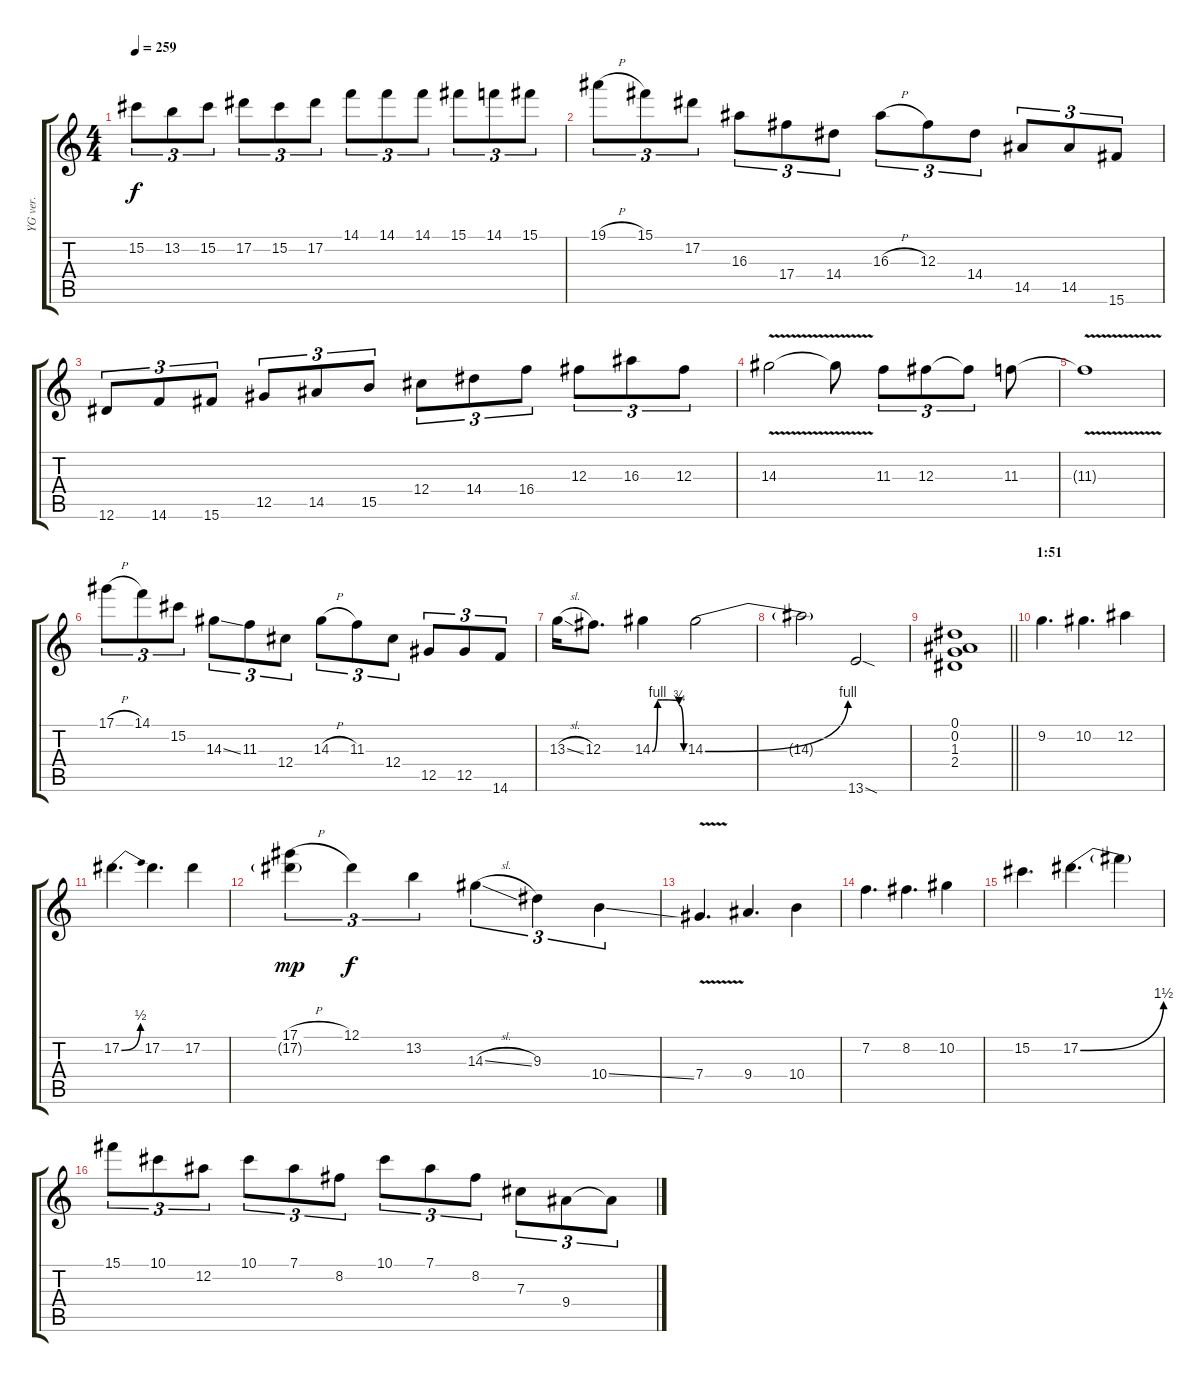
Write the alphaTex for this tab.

\track ("YG ver." "YG ver.") {mute instrument overdrivenguitar}
\staff {score tabs}
\tuning (Eb4 Bb3 Gb3 Db3 Ab2 Eb2) {hide}
\ts (4 4)
\tempo 259
\clef g2
\ks c
15.2.8{tu (3 2) dy f} 13.2.8{tu (3 2)} 15.2.8{tu (3 2)} 17.2.8{tu (3 2)} 15.2.8{tu (3 2)} 17.2.8{tu (3 2)} 14.1.8{tu (3 2)} 14.1.8{tu (3 2)} 14.1.8{tu (3 2)} 15.1.8{tu (3 2)} 14.1.8{tu (3 2)} 15.1.8{tu (3 2)} |
19.1{h}.8{tu (3 2)} 15.1.8{tu (3 2)} 17.2.8{tu (3 2)} 16.3.8{tu (3 2)} 17.4.8{tu (3 2)} 14.4.8{tu (3 2)} 16.3{h}.8{tu (3 2)} 12.3.8{tu (3 2)} 14.4.8{tu (3 2)} 14.5.8{tu (3 2)} 14.5.8{tu (3 2)} 15.6.8{tu (3 2)} |
12.6.8{tu (3 2)} 14.6.8{tu (3 2)} 15.6.8{tu (3 2)} 12.5.8{tu (3 2)} 14.5.8{tu (3 2)} 15.5.8{tu (3 2)} 12.4.8{tu (3 2)} 14.4.8{tu (3 2)} 16.4.8{tu (3 2)} 12.3.8{tu (3 2)} 16.3.8{tu (3 2)} 12.3.8{tu (3 2)} |
14.3{v}.2 14.3{t}.8 11.3.8{tu (3 2)} 12.3.8{tu (3 2)} 12.3{t}.8{tu (3 2)} 11.3.8 |
11.3{v t}.1 |
17.1{h}.8{tu (3 2)} 14.1.8{tu (3 2)} 15.2.8{tu (3 2)} 14.3{ss}.8{tu (3 2)} 11.3.8{tu (3 2)} 12.4.8{tu (3 2)} 14.3{h}.8{tu (3 2)} 11.3.8{tu (3 2)} 12.4.8{tu (3 2)} 12.5.8{tu (3 2)} 12.5.8{tu (3 2)} 14.6.8{tu (3 2)} |
13.3{sl}.16 12.3.8{d} 14.3{be (custom 0 0 10 4 20 4 30 4 51 3 60 0)}.4 14.3{be (bend 0 0 60 4)}.2 |
14.3{t}.2 13.6{sod}.2 |
\barLineRight lightlight
(0.1 0.2 1.3 2.4).1 |
\section ("" "1:51")
9.2.4{d} 10.2.4{d} 12.2.4 |
17.2{be (bend 0 0 60 2)}.4{d} 17.2.4{d} 17.2.4 |
(17.1{h} 17.2{g}).4{tu (3 2) dy mp} 12.1.4{tu (3 2) dy f} 13.2.4{tu (3 2)} 14.3{sl}.4{tu (3 2)} 9.3.4{tu (3 2)} 10.4{ss}.4{tu (3 2)} |
7.4{v}.4{d} 9.4.4{d} 10.4.4 |
7.2.4{d} 8.2.4{d} 10.2.4 |
15.2.4{d} 17.2{be (bend 0 0 60 6)}.4{d} 17.2{t}.4 |
15.1.8{tu (3 2)} 10.1.8{tu (3 2)} 12.2.8{tu (3 2)} 10.1.8{tu (3 2)} 7.1.8{tu (3 2)} 8.2.8{tu (3 2)} 10.1.8{tu (3 2)} 7.1.8{tu (3 2)} 8.2.8{tu (3 2)} 7.3.8{tu (3 2)} 9.4.8{tu (3 2)} 9.4{t}.8{tu (3 2)}
